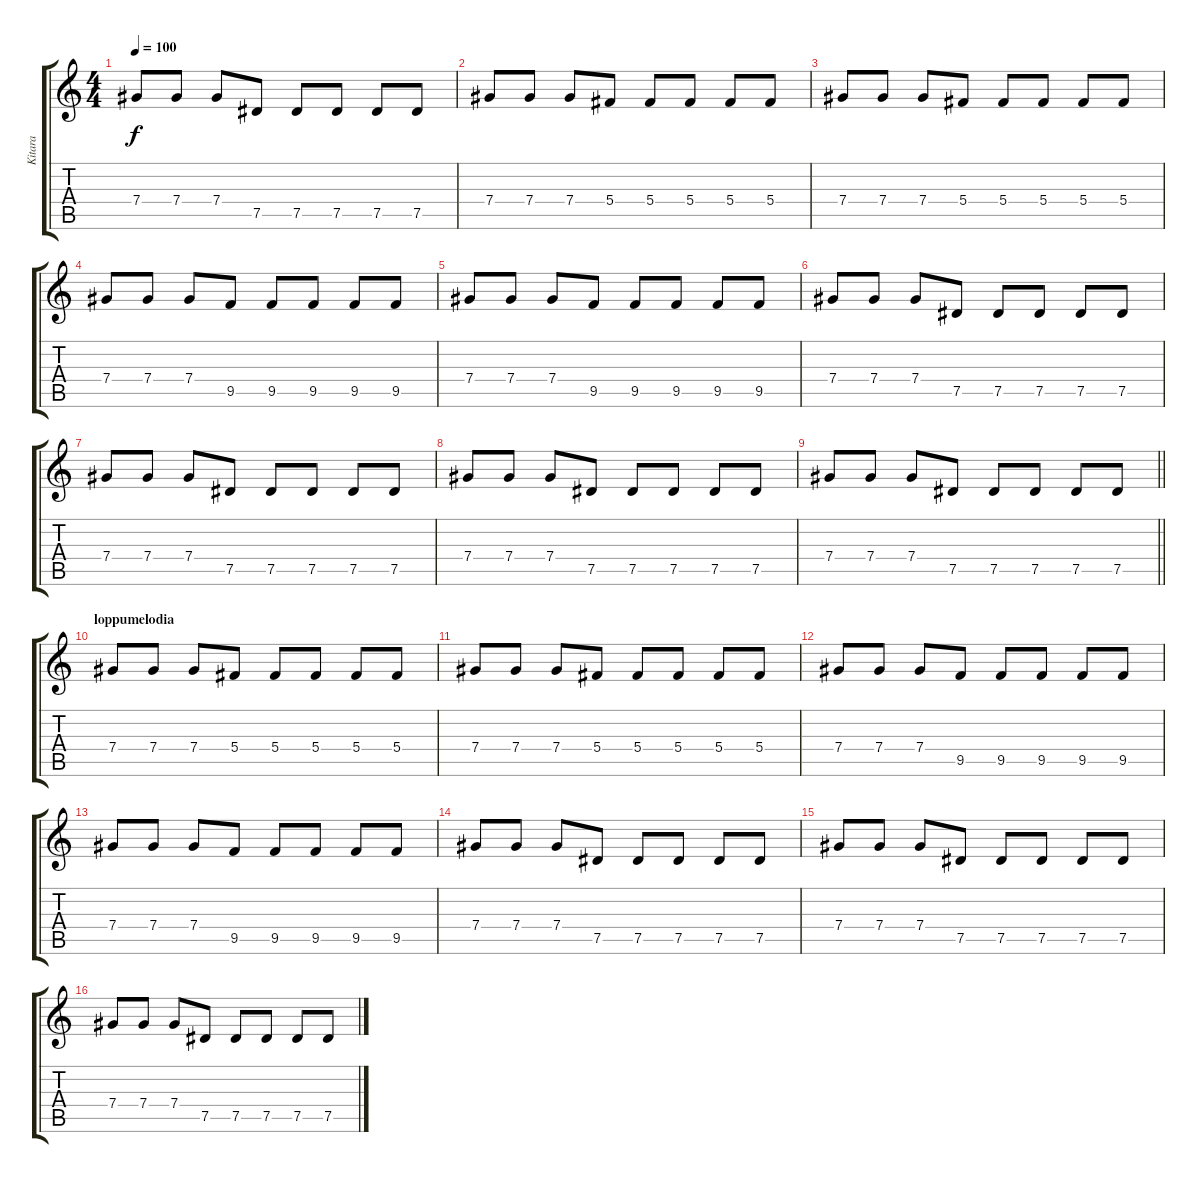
\track ("Kitara" "Kitara") {instrument distortionguitar}
\staff {score tabs}
\tuning (Eb4 Bb3 Gb3 Db3 Ab2 Db2) {hide}
\ts (4 4)
\tempo 100
\clef g2
\ks c
7.4.8{dy f} 7.4.8 7.4.8 7.5.8 7.5.8 7.5.8 7.5.8 7.5.8 |
7.4.8 7.4.8 7.4.8 5.4.8 5.4.8 5.4.8 5.4.8 5.4.8 |
7.4.8 7.4.8 7.4.8 5.4.8 5.4.8 5.4.8 5.4.8 5.4.8 |
7.4.8 7.4.8 7.4.8 9.5.8 9.5.8 9.5.8 9.5.8 9.5.8 |
7.4.8 7.4.8 7.4.8 9.5.8 9.5.8 9.5.8 9.5.8 9.5.8 |
7.4.8 7.4.8 7.4.8 7.5.8 7.5.8 7.5.8 7.5.8 7.5.8 |
7.4.8 7.4.8 7.4.8 7.5.8 7.5.8 7.5.8 7.5.8 7.5.8 |
7.4.8 7.4.8 7.4.8 7.5.8 7.5.8 7.5.8 7.5.8 7.5.8 |
\barLineRight lightlight
7.4.8 7.4.8 7.4.8 7.5.8 7.5.8 7.5.8 7.5.8 7.5.8 |
\section ("" "loppumelodia")
7.4.8 7.4.8 7.4.8 5.4.8 5.4.8 5.4.8 5.4.8 5.4.8 |
7.4.8 7.4.8 7.4.8 5.4.8 5.4.8 5.4.8 5.4.8 5.4.8 |
7.4.8 7.4.8 7.4.8 9.5.8 9.5.8 9.5.8 9.5.8 9.5.8 |
7.4.8 7.4.8 7.4.8 9.5.8 9.5.8 9.5.8 9.5.8 9.5.8 |
7.4.8 7.4.8 7.4.8 7.5.8 7.5.8 7.5.8 7.5.8 7.5.8 |
7.4.8 7.4.8 7.4.8 7.5.8 7.5.8 7.5.8 7.5.8 7.5.8 |
7.4.8 7.4.8 7.4.8 7.5.8 7.5.8 7.5.8 7.5.8 7.5.8
